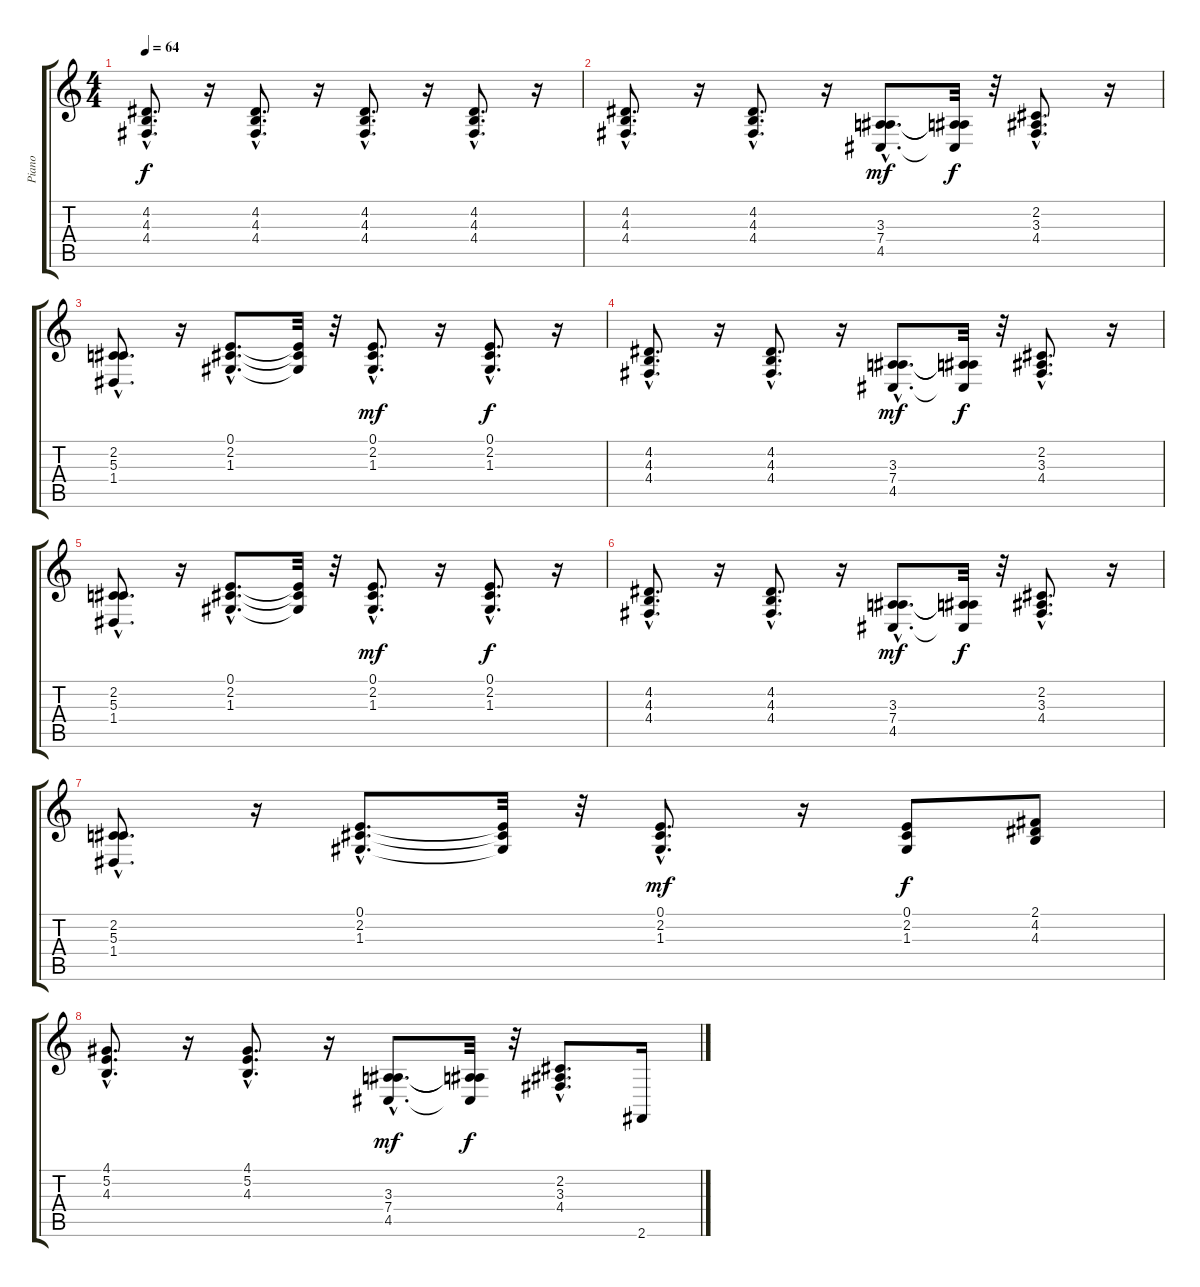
\track ("Piano" "Piano") {instrument acousticgrandpiano}
\staff {score tabs}
\tuning (E4 B3 G3 D3 A2 E2) {hide}
\ts (4 4)
\tempo 64
\clef g2
\ks c
(4.2{hac} 4.3{hac} 4.4{hac}).8{d dy f} r.16 (4.2{hac} 4.3{hac} 4.4{hac}).8{d} r.16 (4.2{hac} 4.3{hac} 4.4{hac}).8{d} r.16 (4.2{hac} 4.3{hac} 4.4{hac}).8{d} r.16 |
(4.2{hac} 4.3{hac} 4.4{hac}).8{d} r.16 (4.2{hac} 4.3{hac} 4.4{hac}).8{d} r.16 (3.3{hac} 7.4{hac} 4.5{hac}).8{d dy mf} (3.3{t} 7.4{t} 4.5{t}).32{dy f} r.32 (2.2{hac} 3.3{hac} 4.4{hac}).8{d} r.16 |
(2.2{hac} 5.3{hac} 1.4{hac}).8{d} r.16 (0.1{hac} 2.2{hac} 1.3{hac}).8{d} (0.1{t} 2.2{t} 1.3{t}).32 r.32 (0.1{hac} 2.2{hac} 1.3{hac}).8{d dy mf} r.16 (0.1{hac} 2.2{hac} 1.3{hac}).8{d dy f} r.16 |
(4.2{hac} 4.3{hac} 4.4{hac}).8{d} r.16 (4.2{hac} 4.3{hac} 4.4{hac}).8{d} r.16 (3.3{hac} 7.4{hac} 4.5{hac}).8{d dy mf} (3.3{t} 7.4{t} 4.5{t}).32{dy f} r.32 (2.2{hac} 3.3{hac} 4.4{hac}).8{d} r.16 |
(2.2{hac} 5.3{hac} 1.4{hac}).8{d} r.16 (0.1{hac} 2.2{hac} 1.3{hac}).8{d} (0.1{t} 2.2{t} 1.3{t}).32 r.32 (0.1{hac} 2.2{hac} 1.3{hac}).8{d dy mf} r.16 (0.1{hac} 2.2{hac} 1.3{hac}).8{d dy f} r.16 |
(4.2{hac} 4.3{hac} 4.4{hac}).8{d} r.16 (4.2{hac} 4.3{hac} 4.4{hac}).8{d} r.16 (3.3{hac} 7.4{hac} 4.5{hac}).8{d dy mf} (3.3{t} 7.4{t} 4.5{t}).32{dy f} r.32 (2.2{hac} 3.3{hac} 4.4{hac}).8{d} r.16 |
(2.2{hac} 5.3{hac} 1.4{hac}).8{d} r.16 (0.1{hac} 2.2{hac} 1.3{hac}).8{d} (0.1{t} 2.2{t} 1.3{t}).32 r.32 (0.1{hac} 2.2{hac} 1.3{hac}).8{d dy mf} r.16 (0.1 2.2 1.3).8{dy f} (2.1 4.2 4.3).8 |
(4.1{hac} 5.2{hac} 4.3{hac}).8{d} r.16 (4.1{hac} 5.2{hac} 4.3{hac}).8{d} r.16 (3.3{hac} 7.4{hac} 4.5{hac}).8{d dy mf} (3.3{t} 7.4{t} 4.5{t}).32{dy f} r.32 (2.2{hac} 3.3{hac} 4.4{hac}).8{d} 2.6.16
